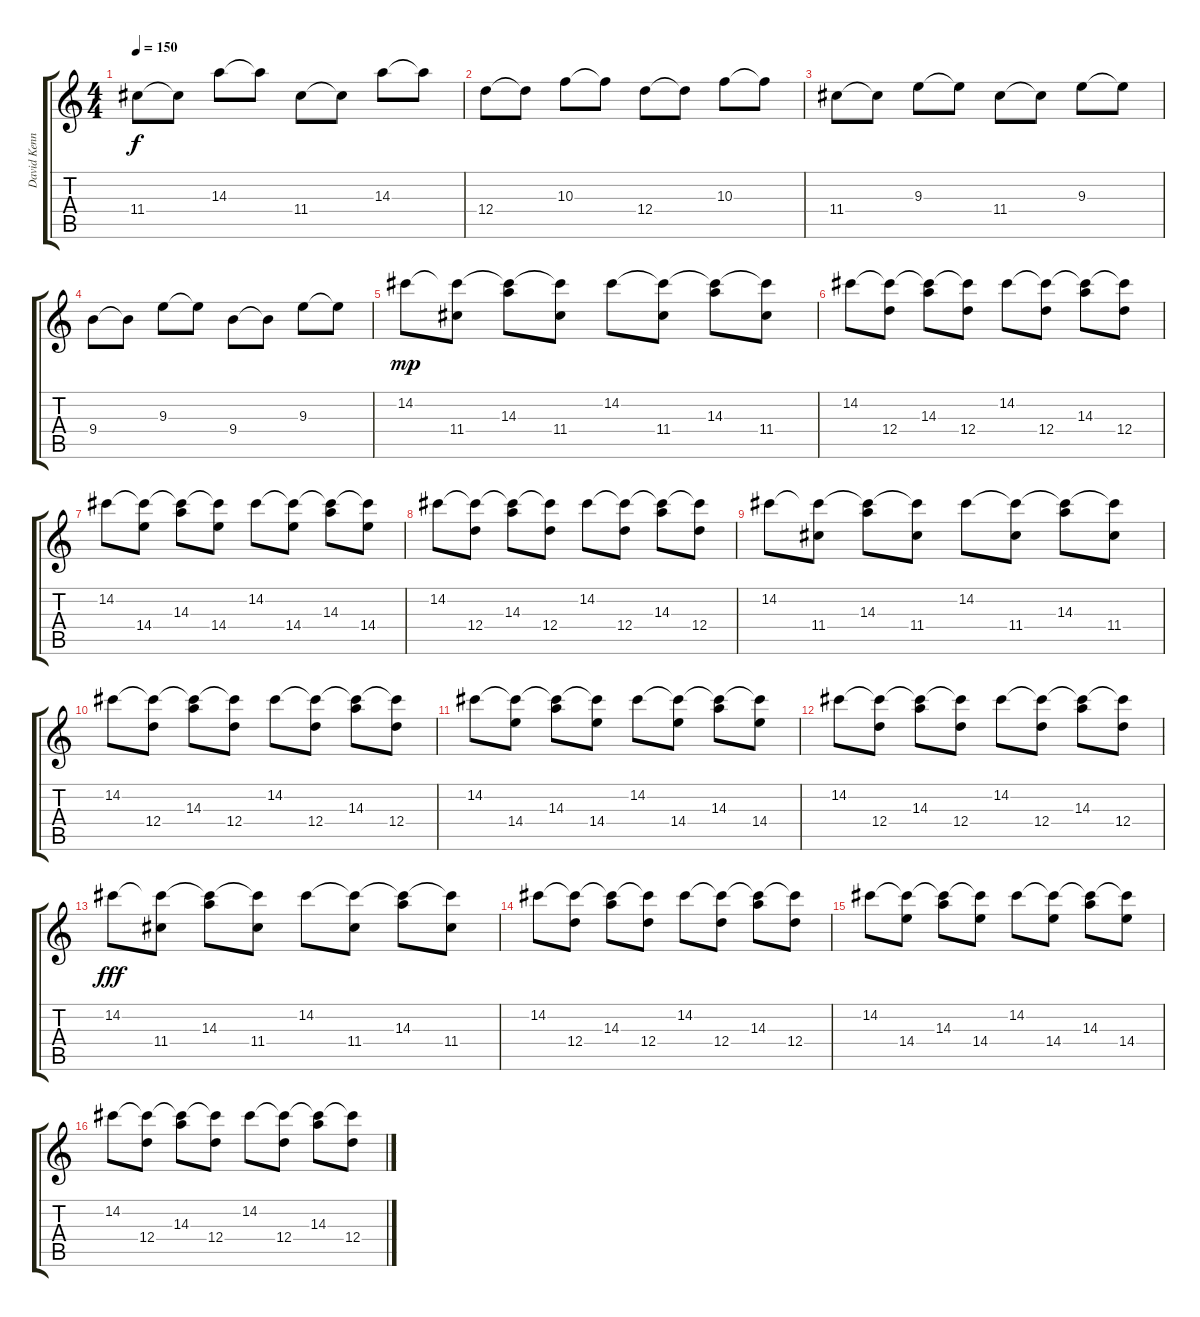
\track ("David Kennedy - Clean Guitar" "David Kenn") {instrument electricguitarclean}
\staff {score tabs}
\tuning (E4 B3 G3 D3 A2 E2) {hide}
\ts (4 4)
\tempo 150
\clef g2
\ks c
11.4.8{dy f} 11.4{t}.8 14.3.8 14.3{t}.8 11.4.8 11.4{t}.8 14.3.8 14.3{t}.8 |
12.4.8 12.4{t}.8 10.3.8 10.3{t}.8 12.4.8 12.4{t}.8 10.3.8 10.3{t}.8 |
11.4.8 11.4{t}.8 9.3.8 9.3{t}.8 11.4.8 11.4{t}.8 9.3.8 9.3{t}.8 |
9.4.8 9.4{t}.8 9.3.8 9.3{t}.8 9.4.8 9.4{t}.8 9.3.8 9.3{t}.8 |
14.2.8{dy mp} (14.2{t} 11.4).8 (14.2{t} 14.3).8 (14.2{t} 11.4).8 14.2.8 (14.2{t} 11.4).8 (14.2{t} 14.3).8 (14.2{t} 11.4).8 |
14.2.8 (14.2{t} 12.4).8 (14.2{t} 14.3).8 (14.2{t} 12.4).8 14.2.8 (14.2{t} 12.4).8 (14.2{t} 14.3).8 (14.2{t} 12.4).8 |
14.2.8 (14.2{t} 14.4).8 (14.2{t} 14.3).8 (14.2{t} 14.4).8 14.2.8 (14.2{t} 14.4).8 (14.2{t} 14.3).8 (14.2{t} 14.4).8 |
14.2.8 (14.2{t} 12.4).8 (14.2{t} 14.3).8 (14.2{t} 12.4).8 14.2.8 (14.2{t} 12.4).8 (14.2{t} 14.3).8 (14.2{t} 12.4).8 |
14.2.8 (14.2{t} 11.4).8 (14.2{t} 14.3).8 (14.2{t} 11.4).8 14.2.8 (14.2{t} 11.4).8 (14.2{t} 14.3).8 (14.2{t} 11.4).8 |
14.2.8 (14.2{t} 12.4).8 (14.2{t} 14.3).8 (14.2{t} 12.4).8 14.2.8 (14.2{t} 12.4).8 (14.2{t} 14.3).8 (14.2{t} 12.4).8 |
14.2.8 (14.2{t} 14.4).8 (14.2{t} 14.3).8 (14.2{t} 14.4).8 14.2.8 (14.2{t} 14.4).8 (14.2{t} 14.3).8 (14.2{t} 14.4).8 |
14.2.8 (14.2{t} 12.4).8 (14.2{t} 14.3).8 (14.2{t} 12.4).8 14.2.8 (14.2{t} 12.4).8 (14.2{t} 14.3).8 (14.2{t} 12.4).8 |
14.2.8{dy fff} (14.2{t} 11.4).8 (14.2{t} 14.3).8 (14.2{t} 11.4).8 14.2.8 (14.2{t} 11.4).8 (14.2{t} 14.3).8 (14.2{t} 11.4).8 |
14.2.8 (14.2{t} 12.4).8 (14.2{t} 14.3).8 (14.2{t} 12.4).8 14.2.8 (14.2{t} 12.4).8 (14.2{t} 14.3).8 (14.2{t} 12.4).8 |
14.2.8 (14.2{t} 14.4).8 (14.2{t} 14.3).8 (14.2{t} 14.4).8 14.2.8 (14.2{t} 14.4).8 (14.2{t} 14.3).8 (14.2{t} 14.4).8 |
14.2.8 (14.2{t} 12.4).8 (14.2{t} 14.3).8 (14.2{t} 12.4).8 14.2.8 (14.2{t} 12.4).8 (14.2{t} 14.3).8 (14.2{t} 12.4).8
